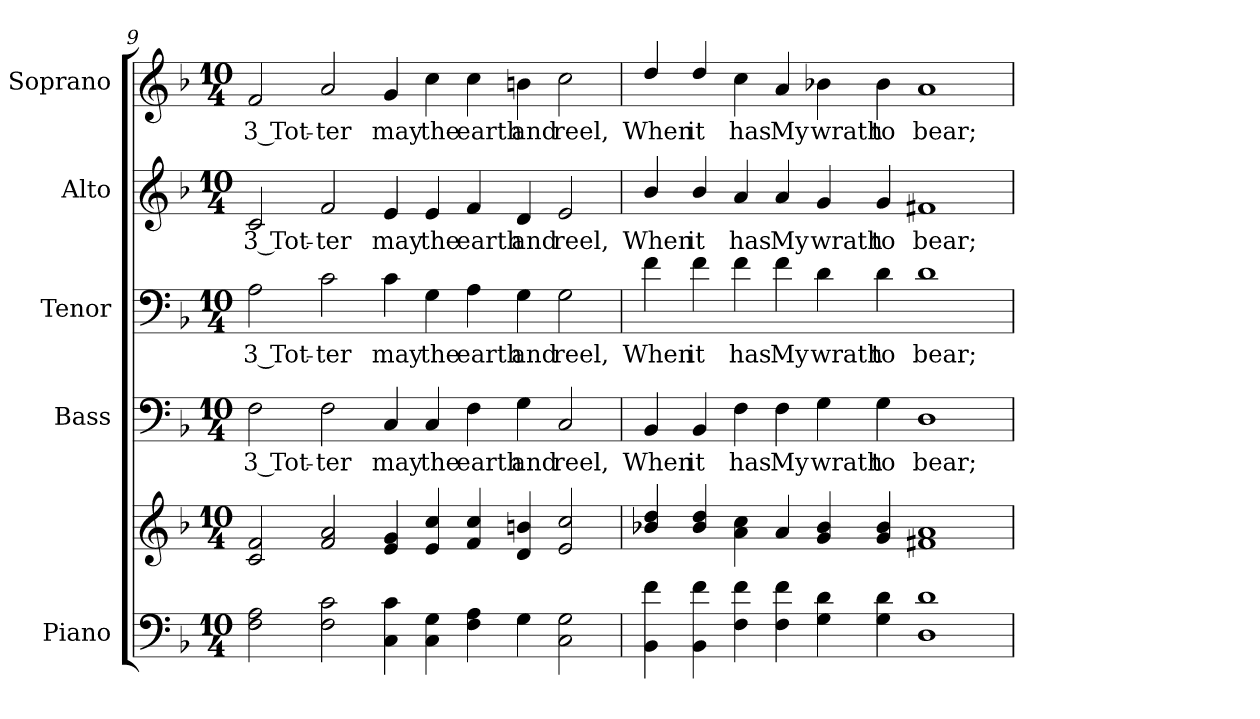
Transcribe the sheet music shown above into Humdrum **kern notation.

**kern	**kern	**kern	**text	**kern	**text	**kern	**text	**kern	**text
*part5	*part5	*part4	*part4	*part3	*part3	*part2	*part2	*part1	*part1
*staff6	*staff5	*staff4	*staff4	*staff3	*staff3	*staff2	*staff2	*staff1	*staff1
*I"Piano	*	*I"Bass	*	*I"Tenor	*	*I"Alto	*	*I"Soprano	*
*I'Pno.	*	*I'B.	*	*I'T.	*	*I'A.	*	*I'S.	*
!!LO:PB:g=z
*clefF4	*clefG2	*clefF4	*	*clefF4	*	*clefG2	*	*clefG2	*
*k[b-]	*k[b-]	*k[b-]	*	*k[b-]	*	*k[b-]	*	*k[b-]	*
*F:	*F:	*F:	*	*F:	*	*F:	*	*F:	*
*M10/4	*M10/4	*M10/4	*	*M10/4	*	*M10/4	*	*M10/4	*
=9	=9	=9	=9	=9	=9	=9	=9	=9	=9
!	!	!	!LO:LY:b:color=#000000	!	!	!	!	!	!
!	!	!	!	!	!LO:LY:b:color=#000000	!	!	!	!
!	!	!	!	!	!	!	!LO:LY:b:color=#000000	!	!
!	!	!	!	!	!	!	!	!	!LO:LY:b:color=#000000
2Fi\ 2Ai	2ci/ 2fi	2Fi\	3 Tot-	2Ai\	3 Tot-	2ci/	3 Tot-	2fi/	3 Tot-
!	!	!	!LO:LY:b:color=#000000	!	!	!	!	!	!
!	!	!	!	!	!LO:LY:b:color=#000000	!	!	!	!
!	!	!	!	!	!	!	!LO:LY:b:color=#000000	!	!
!	!	!	!	!	!	!	!	!	!LO:LY:b:color=#000000
2Fi\ 2ci	2fi/ 2ai	2Fi\	-ter	2ci\	-ter	2fi/	-ter	2ai/	-ter
!	!	!	!LO:LY:b:color=#000000	!	!	!	!	!	!
!	!	!	!	!	!LO:LY:b:color=#000000	!	!	!	!
!	!	!	!	!	!	!	!LO:LY:b:color=#000000	!	!
!	!	!	!	!	!	!	!	!	!LO:LY:b:color=#000000
4Ci\ 4ci	4ei/ 4gi	4Ci/	may	4ci\	may	4ei/	may	4gi/	may
!	!	!	!LO:LY:b:color=#000000	!	!	!	!	!	!
!	!	!	!	!	!LO:LY:b:color=#000000	!	!	!	!
!	!	!	!	!	!	!	!LO:LY:b:color=#000000	!	!
!	!	!	!	!	!	!	!	!	!LO:LY:b:color=#000000
4Ci\ 4Gi	4ei/ 4cci	4Ci/	the	4Gi\	the	4ei/	the	4cci\	the
!	!	!	!LO:LY:b:color=#000000	!	!	!	!	!	!
!	!	!	!	!	!LO:LY:b:color=#000000	!	!	!	!
!	!	!	!	!	!	!	!LO:LY:b:color=#000000	!	!
!	!	!	!	!	!	!	!	!	!LO:LY:b:color=#000000
4Fi\ 4Ai	4fi/ 4cci	4Fi\	earth	4Ai\	earth	4fi/	earth	4cci\	earth
!	!	!	!LO:LY:b:color=#000000	!	!	!	!	!	!
!	!	!	!	!	!LO:LY:b:color=#000000	!	!	!	!
!	!	!	!	!	!	!	!LO:LY:b:color=#000000	!	!
!	!	!	!	!	!	!	!	!	!LO:LY:b:color=#000000
4Gi\	4di/ 4bni	4Gi\	and	4Gi\	and	4di/	and	4bni\	and
!	!	!	!LO:LY:b:color=#000000	!	!	!	!	!	!
!	!	!	!	!	!LO:LY:b:color=#000000	!	!	!	!
!	!	!	!	!	!	!	!LO:LY:b:color=#000000	!	!
!	!	!	!	!	!	!	!	!	!LO:LY:b:color=#000000
2Ci\ 2Gi	2ei/ 2cci	2Ci/	reel,	2Gi\	reel,	2ei/	reel,	2cci\	reel,
=10	=10	=10	=10	=10	=10	=10	=10	=10	=10
!	!	!	!LO:LY:b:color=#000000	!	!	!	!	!	!
!	!	!	!	!	!LO:LY:b:color=#000000	!	!	!	!
!	!	!	!	!	!	!	!LO:LY:b:color=#000000	!	!
!	!	!	!	!	!	!	!	!	!LO:LY:b:color=#000000
4BB-i\ 4fi	4b-Xi/ 4ddi	4BB-i/	When	4fi\	When	4b-i/	When	4ddi/	When
!	!	!	!LO:LY:b:color=#000000	!	!	!	!	!	!
!	!	!	!	!	!LO:LY:b:color=#000000	!	!	!	!
!	!	!	!	!	!	!	!LO:LY:b:color=#000000	!	!
!	!	!	!	!	!	!	!	!	!LO:LY:b:color=#000000
4BB-i\ 4fi	4b-i/ 4ddi	4BB-i/	it	4fi\	it	4b-i/	it	4ddi/	it
!	!	!	!LO:LY:b:color=#000000	!	!	!	!	!	!
!	!	!	!	!	!LO:LY:b:color=#000000	!	!	!	!
!	!	!	!	!	!	!	!LO:LY:b:color=#000000	!	!
!	!	!	!	!	!	!	!	!	!LO:LY:b:color=#000000
4Fi\ 4fi	4ai\ 4cci	4Fi\	has	4fi\	has	4ai/	has	4cci\	has
!	!	!	!LO:LY:b:color=#000000	!	!	!	!	!	!
!	!	!	!	!	!LO:LY:b:color=#000000	!	!	!	!
!	!	!	!	!	!	!	!LO:LY:b:color=#000000	!	!
!	!	!	!	!	!	!	!	!	!LO:LY:b:color=#000000
4Fi\ 4fi	4ai/	4Fi\	My	4fi\	My	4ai/	My	4ai/	My
!	!	!	!LO:LY:b:color=#000000	!	!	!	!	!	!
!	!	!	!	!	!LO:LY:b:color=#000000	!	!	!	!
!	!	!	!	!	!	!	!LO:LY:b:color=#000000	!	!
!	!	!	!	!	!	!	!	!	!LO:LY:b:color=#000000
4Gi\ 4di	4gi/ 4b-i	4Gi\	wrath	4di\	wrath	4gi/	wrath	4b-Xi\	wrath
!	!	!	!LO:LY:b:color=#000000	!	!	!	!	!	!
!	!	!	!	!	!LO:LY:b:color=#000000	!	!	!	!
!	!	!	!	!	!	!	!LO:LY:b:color=#000000	!	!
!	!	!	!	!	!	!	!	!	!LO:LY:b:color=#000000
4Gi\ 4di	4gi/ 4b-i	4Gi\	to	4di\	to	4gi/	to	4b-i\	to
!	!	!	!LO:LY:b:color=#000000	!	!	!	!	!	!
!	!	!	!	!	!LO:LY:b:color=#000000	!	!	!	!
!	!	!	!	!	!	!	!LO:LY:b:color=#000000	!	!
!	!	!	!	!	!	!	!	!	!LO:LY:b:color=#000000
1Di 1di	1f#Xi 1ai	1Di	bear;	1di	bear;	1f#Xi	bear;	1ai	bear;
=	=	=	=	=	=	=	=	=	=
*-	*-	*-	*-	*-	*-	*-	*-	*-	*-
